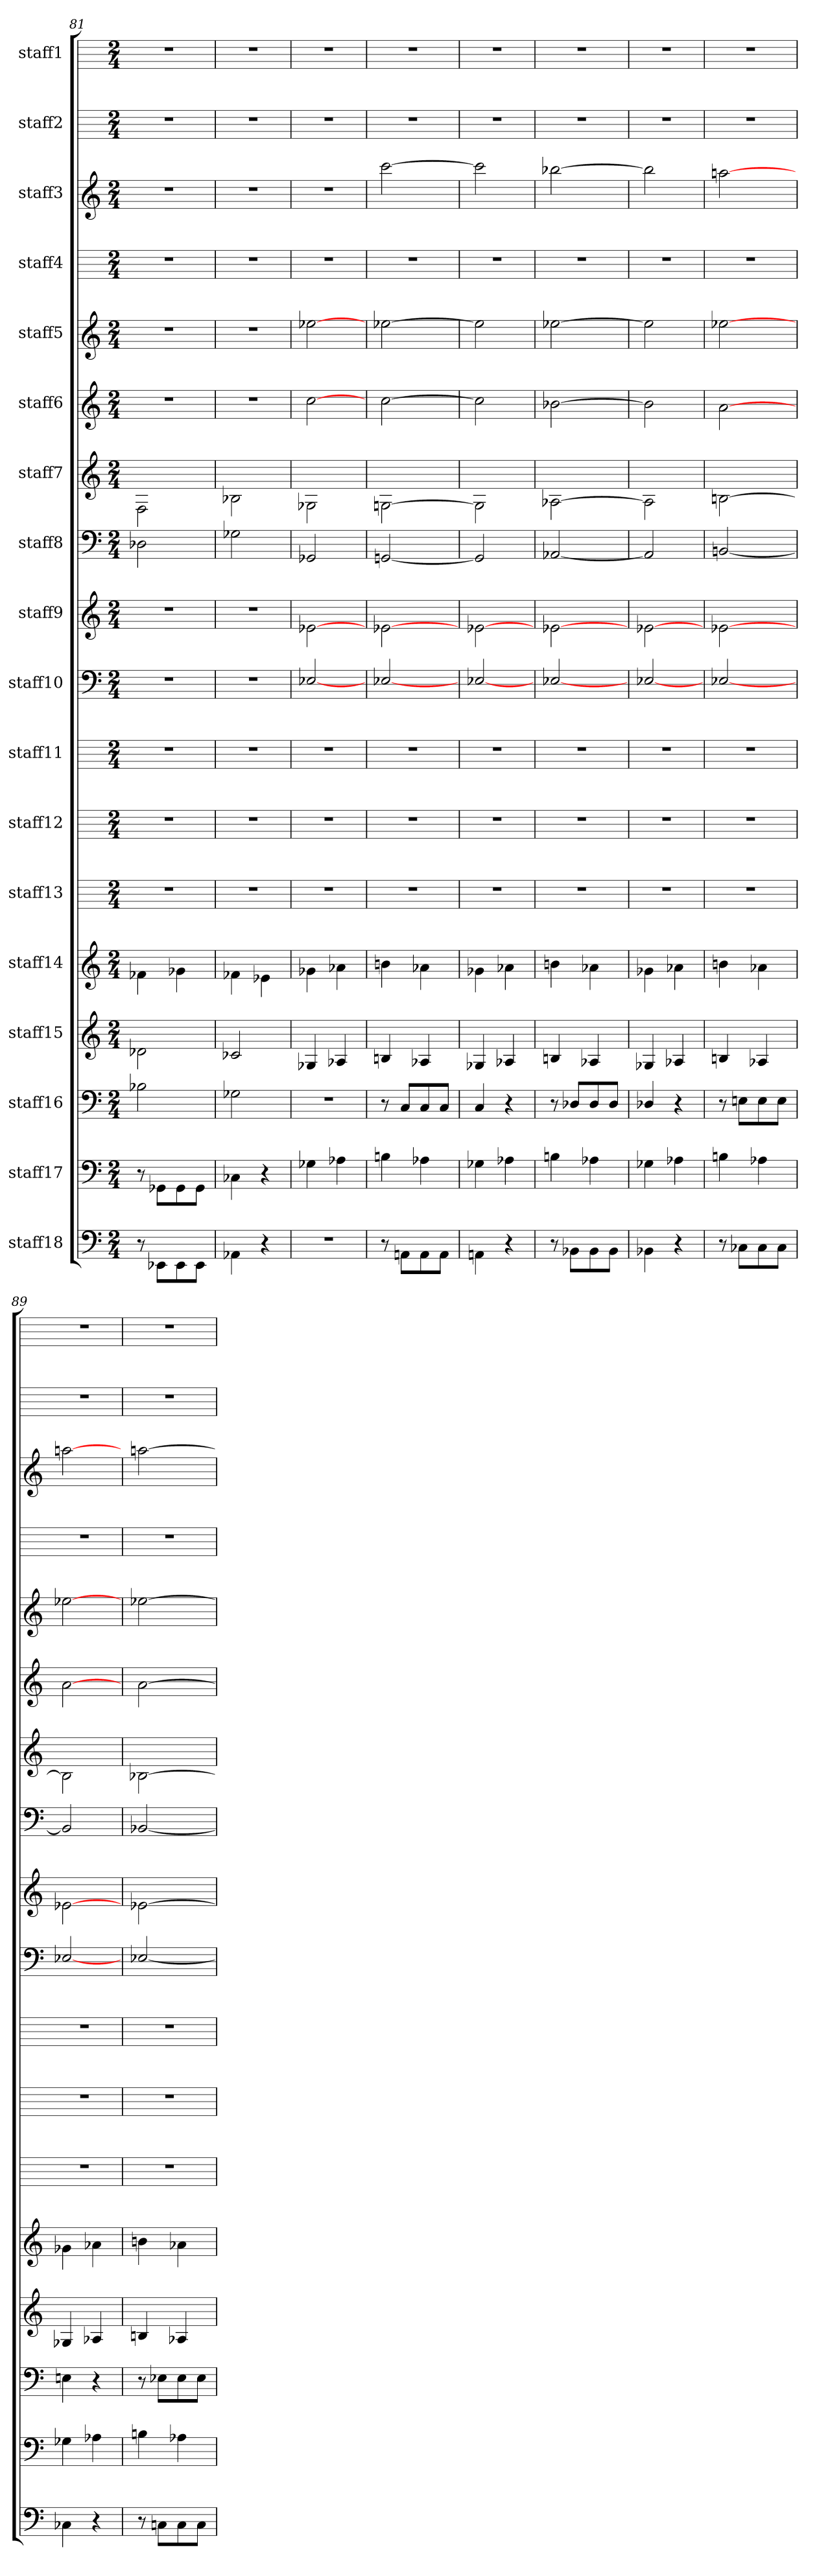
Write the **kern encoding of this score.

**kern	**kern	**kern	**kern	**kern	**kern	**kern	**kern	**kern	**kern	**kern	**kern	**kern	**kern	**kern	**kern	**kern	**kern
*part18	*part17	*part16	*part15	*part14	*part13	*part12	*part11	*part10	*part9	*part8	*part7	*part6	*part5	*part4	*part3	*part2	*part1
*staff18	*staff17	*staff16	*staff15	*staff14	*staff13	*staff12	*staff11	*staff10	*staff9	*staff8	*staff7	*staff6	*staff5	*staff4	*staff3	*staff2	*staff1
*I"staff18	*I"staff17	*I"staff16	*I"staff15	*I"staff14	*I"staff13	*I"staff12	*I"staff11	*I"staff10	*I"staff9	*I"staff8	*I"staff7	*I"staff6	*I"staff5	*I"staff4	*I"staff3	*I"staff2	*I"staff1
*M2/4	*M2/4	*M2/4	*M2/4	*M2/4	*M2/4	*M2/4	*M2/4	*M2/4	*M2/4	*M2/4	*M2/4	*M2/4	*M2/4	*M2/4	*M2/4	*M2/4	*M2/4
=81	=81	=81	=81	=81	=81	=81	=81	=81	=81	=81	=81	=81	=81	=81	=81	=81	=81
8r	8r	2B-\	2d-\	4f-\	2r	2r	2r	2r	2r	2D-\	2F\	2r	2r	2r	2r	2r	2r
8EE-\L	8GG-\L	.	.	.	.	.	.	.	.	.	.	.	.	.	.	.	.
8EE-\	8GG-\	.	.	4g-\	.	.	.	.	.	.	.	.	.	.	.	.	.
8EE-\J	8GG-\J	.	.	.	.	.	.	.	.	.	.	.	.	.	.	.	.
=82	=82	=82	=82	=82	=82	=82	=82	=82	=82	=82	=82	=82	=82	=82	=82	=82	=82
4AA-\	4C-\	2G-\	2c-/	4f-\	2r	2r	2r	2r	2r	2G-\	2B-\	2r	2r	2r	2r	2r	2r
4r	4r	.	.	4e-\	.	.	.	.	.	.	.	.	.	.	.	.	.
=83	=83	=83	=83	=83	=83	=83	=83	=83	=83	=83	=83	=83	=83	=83	=83	=83	=83
2r	4G-\	2r	4G-/	4g-\	2r	2r	2r	[2E-/	[2e-\	2GG-/	2G-\	[2cc\	[2ee-\	2r	2r	2r	2r
.	4A-\	.	4A-/	4a-\	.	.	.	.	.	.	.	.	.	.	.	.	.
=84	=84	=84	=84	=84	=84	=84	=84	=84	=84	=84	=84	=84	=84	=84	=84	=84	=84
8r	4Bn\	8r	4Bn/	4bn\	2r	2r	2r	[2E-/	[2e-\	[2GGn/	[2Gn\	[2cc\	[2ee-\	2r	[2ccc\	2r	2r
8AAn\L	.	8C/L	.	.	.	.	.	.	.	.	.	.	.	.	.	.	.
8AA\	4A-\	8C/	4A-/	4a-\	.	.	.	.	.	.	.	.	.	.	.	.	.
8AA\J	.	8C/J	.	.	.	.	.	.	.	.	.	.	.	.	.	.	.
=85	=85	=85	=85	=85	=85	=85	=85	=85	=85	=85	=85	=85	=85	=85	=85	=85	=85
4AAn\	4G-\	4C/	4G-/	4g-\	2r	2r	2r	[2E-/	[2e-\	2GG/]	2G\]	2cc\]	2ee-\]	2r	2ccc\]	2r	2r
4r	4A-\	4r	4A-/	4a-\	.	.	.	.	.	.	.	.	.	.	.	.	.
=86	=86	=86	=86	=86	=86	=86	=86	=86	=86	=86	=86	=86	=86	=86	=86	=86	=86
8r	4Bn\	8r	4Bn/	4bn\	2r	2r	2r	[2E-/	[2e-\	[2AA-/	[2A-\	[2b-\	[2ee-\	2r	[2bb-\	2r	2r
8BB-\L	.	8D-/L	.	.	.	.	.	.	.	.	.	.	.	.	.	.	.
8BB-\	4A-\	8D-/	4A-/	4a-\	.	.	.	.	.	.	.	.	.	.	.	.	.
8BB-\J	.	8D-/J	.	.	.	.	.	.	.	.	.	.	.	.	.	.	.
=87	=87	=87	=87	=87	=87	=87	=87	=87	=87	=87	=87	=87	=87	=87	=87	=87	=87
4BB-\	4G-\	4D-/	4G-/	4g-\	2r	2r	2r	[2E-/	[2e-\	2AA-/]	2A-\]	2b-\]	2ee-\]	2r	2bb-\]	2r	2r
4r	4A-\	4r	4A-/	4a-\	.	.	.	.	.	.	.	.	.	.	.	.	.
=88	=88	=88	=88	=88	=88	=88	=88	=88	=88	=88	=88	=88	=88	=88	=88	=88	=88
8r	4Bn\	8r	4Bn/	4bn\	2r	2r	2r	[2E-/	[2e-\	[2BBn/	[2Bn\	[2a\	[2ee-\	2r	[2aan\	2r	2r
8C-\L	.	8En\L	.	.	.	.	.	.	.	.	.	.	.	.	.	.	.
8C-\	4A-\	8E\	4A-/	4a-\	.	.	.	.	.	.	.	.	.	.	.	.	.
8C-\J	.	8E\J	.	.	.	.	.	.	.	.	.	.	.	.	.	.	.
=89	=89	=89	=89	=89	=89	=89	=89	=89	=89	=89	=89	=89	=89	=89	=89	=89	=89
4C-\	4G-\	4En\	4G-/	4g-\	2r	2r	2r	[2E-/	[2e-\	2BBn/]	2Bn\]	[2a\	[2ee-\	2r	[2aan\	2r	2r
4r	4A-\	4r	4A-/	4a-\	.	.	.	.	.	.	.	.	.	.	.	.	.
=90	=90	=90	=90	=90	=90	=90	=90	=90	=90	=90	=90	=90	=90	=90	=90	=90	=90
8r	4Bn\	8r	4Bn/	4bn\	2r	2r	2r	[2E-/	[2e-\	[2BB-/	[2B-\	[2a\	[2ee-\	2r	[2aan\	2r	2r
8Cn\L	.	8E-\L	.	.	.	.	.	.	.	.	.	.	.	.	.	.	.
8C\	4A-\	8E-\	4A-/	4a-\	.	.	.	.	.	.	.	.	.	.	.	.	.
8C\J	.	8E-\J	.	.	.	.	.	.	.	.	.	.	.	.	.	.	.
=	=	=	=	=	=	=	=	=	=	=	=	=	=	=	=	=	=
*-	*-	*-	*-	*-	*-	*-	*-	*-	*-	*-	*-	*-	*-	*-	*-	*-	*-
